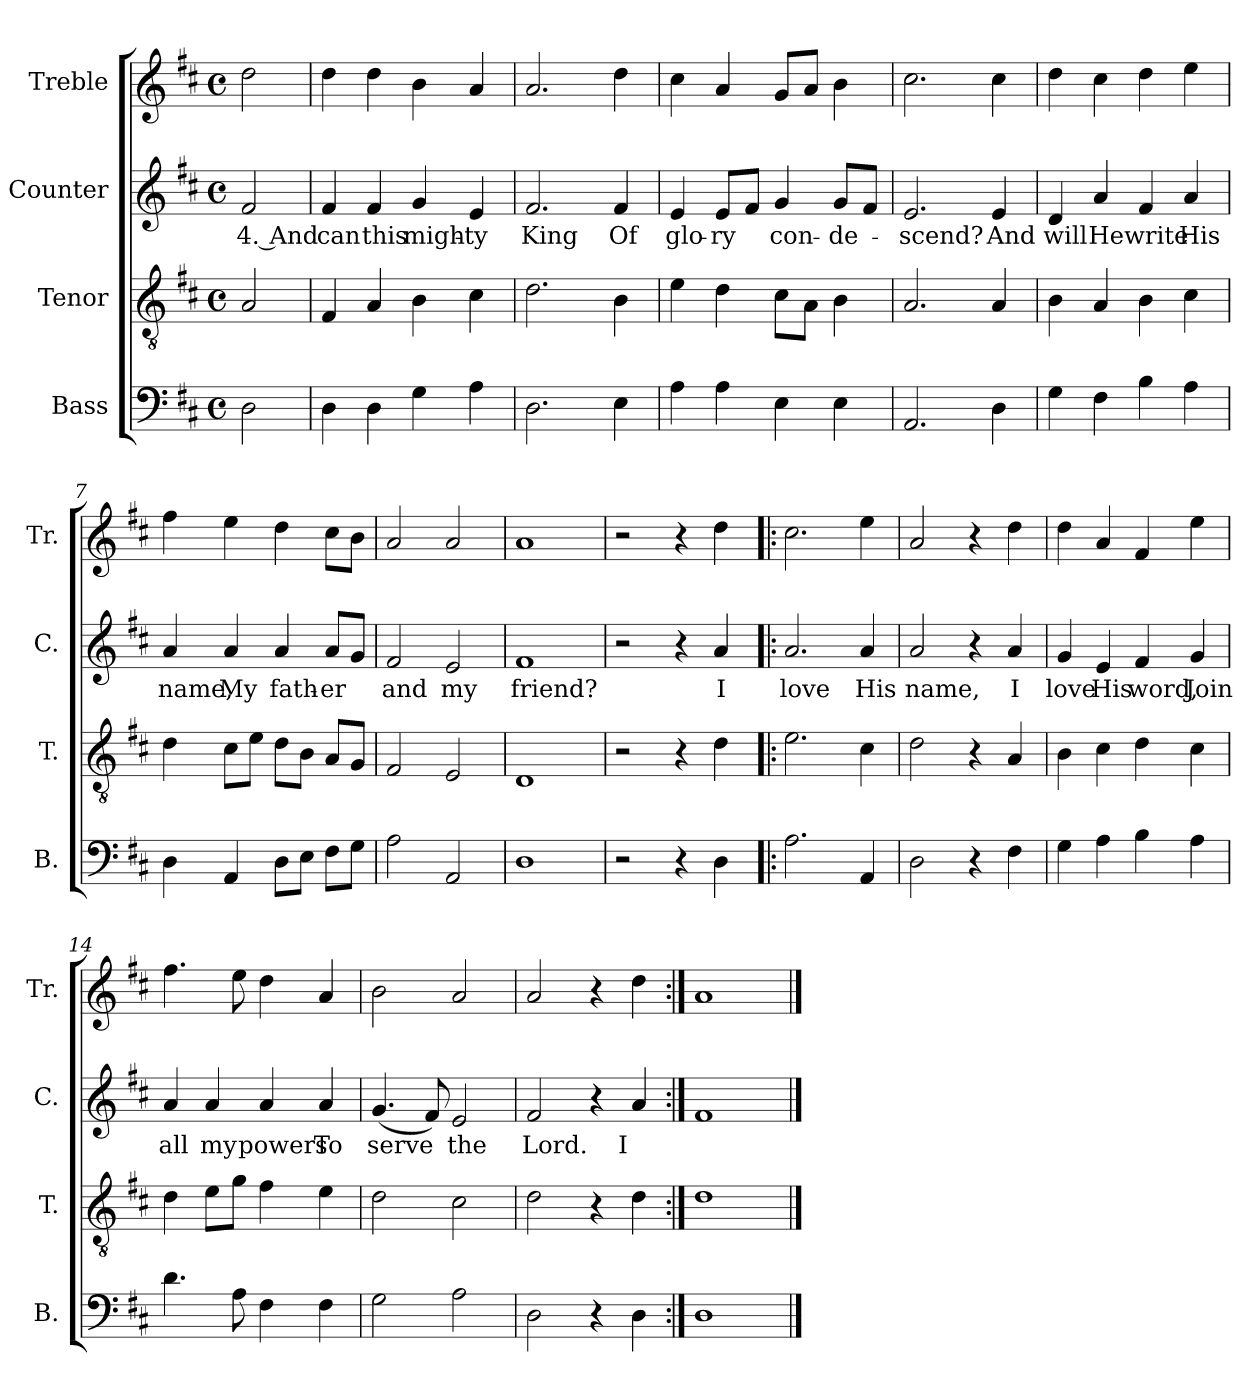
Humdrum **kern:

**kern	**kern	**kern	**text	**kern
*part4	*part3	*part2	*part2	*part1
*staff4	*staff3	*staff2	*staff2	*staff1
*I"Bass	*I"Tenor	*I"Counter	*	*I"Treble
*I'B.	*I'T.	*I'C.	*	*I'Tr.
*clefF4	*clefGv2	*clefG2	*	*clefG2
*k[f#c#]	*k[f#c#]	*k[f#c#]	*	*k[f#c#]
*M4/4	*M4/4	*M4/4	*	*M4/4
*met(c)	*met(c)	*met(c)	*	*met(c)
=1	=1	=1	=1	=1
2D\	2A/	2f#/	4. And	2dd\
=2	=2	=2	=2	=2
4D\	4F#/	4f#/	can	4dd\
4D\	4A/	4f#/	this	4dd\
4G\	4B\	4g/	migh-	4b\
4A\	4c#\	4e/	-ty	4a/
=3	=3	=3	=3	=3
2.D\	2.d\	2.f#/	King	2.a/
4E\	4B\	4f#/	Of	4dd\
=4	=4	=4	=4	=4
4A\	4e\	4e/	glo-	4cc#\
4A\	4d\	8e/L	-ry	4a/
.	.	8f#/J	.	.
4E\	8c#\L	4g/	con-	8g/L
.	8A\J	.	.	8a/J
4E\	4B\	8g/L	-de-	4b\
.	.	8f#/J	.	.
=5	=5	=5	=5	=5
2.AA/	2.A/	2.e/	-scend?	2.cc#\
4D\	4A/	4e/	And	4cc#\
!!LO:LB:g=z
=6	=6	=6	=6	=6
4G\	4B\	4d/	will	4dd\
4F#\	4A/	4a/	He	4cc#\
4B\	4B\	4f#/	write	4dd\
4A\	4c#\	4a/	His	4ee\
=7	=7	=7	=7	=7
4D\	4d\	4a/	name,	4ff#\
4AA/	8c#\L	4a/	My	4ee\
.	8e\J	.	.	.
8D\L	8d\L	4a/	fath-	4dd\
8E\J	8B\J	.	.	.
8F#\L	8A/L	8a/L	-er	8cc#\L
8G\J	8G/J	8g/J	.	8b\J
=8	=8	=8	=8	=8
2A\	2F#/	2f#/	and	2a/
2AA/	2E/	2e/	my	2a/
=9	=9	=9	=9	=9
1D	1D	1f#	friend?	1a
=10	=10	=10	=10	=10
2r	2r	2r	.	2r
4r	4r	4r	.	4r
4D\	4d\	4a/	I	4dd\
=11!|:	=11!|:	=11!|:	=11!|:	=11!|:
2.A\	2.e\	2.a/	love	2.cc#\
4AA/	4c#\	4a/	His	4ee\
!!LO:LB:g=z
=12	=12	=12	=12	=12
2D\	2d\	2a/	name,	2a/
4r	4r	4r	.	4r
4F#\	4A/	4a/	I	4dd\
=13	=13	=13	=13	=13
4G\	4B\	4g/	love	4dd\
4A\	4c#\	4e/	His	4a/
4B\	4d\	4f#/	word,	4f#/
4A\	4c#\	4g/	Join	4ee\
=14	=14	=14	=14	=14
4.d\	4d\	4a/	all	4.ff#\
.	8e\L	4a/	my	.
8A\	8g\J	.	.	8ee\
4F#\	4f#\	4a/	powers	4dd\
4F#\	4e\	4a/	To	4a/
=15	=15	=15	=15	=15
2G\	2d\	(4.g/	serve	2b\
.	.	8f#/)	.	.
2A\	2c#\	2e/	the	2a/
=16	=16	=16	=16	=16
2D\	2d\	2f#/	Lord.	2a/
4r	4r	4r	.	4r
4D\	4d\	4a/	I	4dd\
=17:|!	=17:|!	=17:|!	=17:|!	=17:|!
1D	1d	1f#	.	1a
==	==	==	==	==
*-	*-	*-	*-	*-
